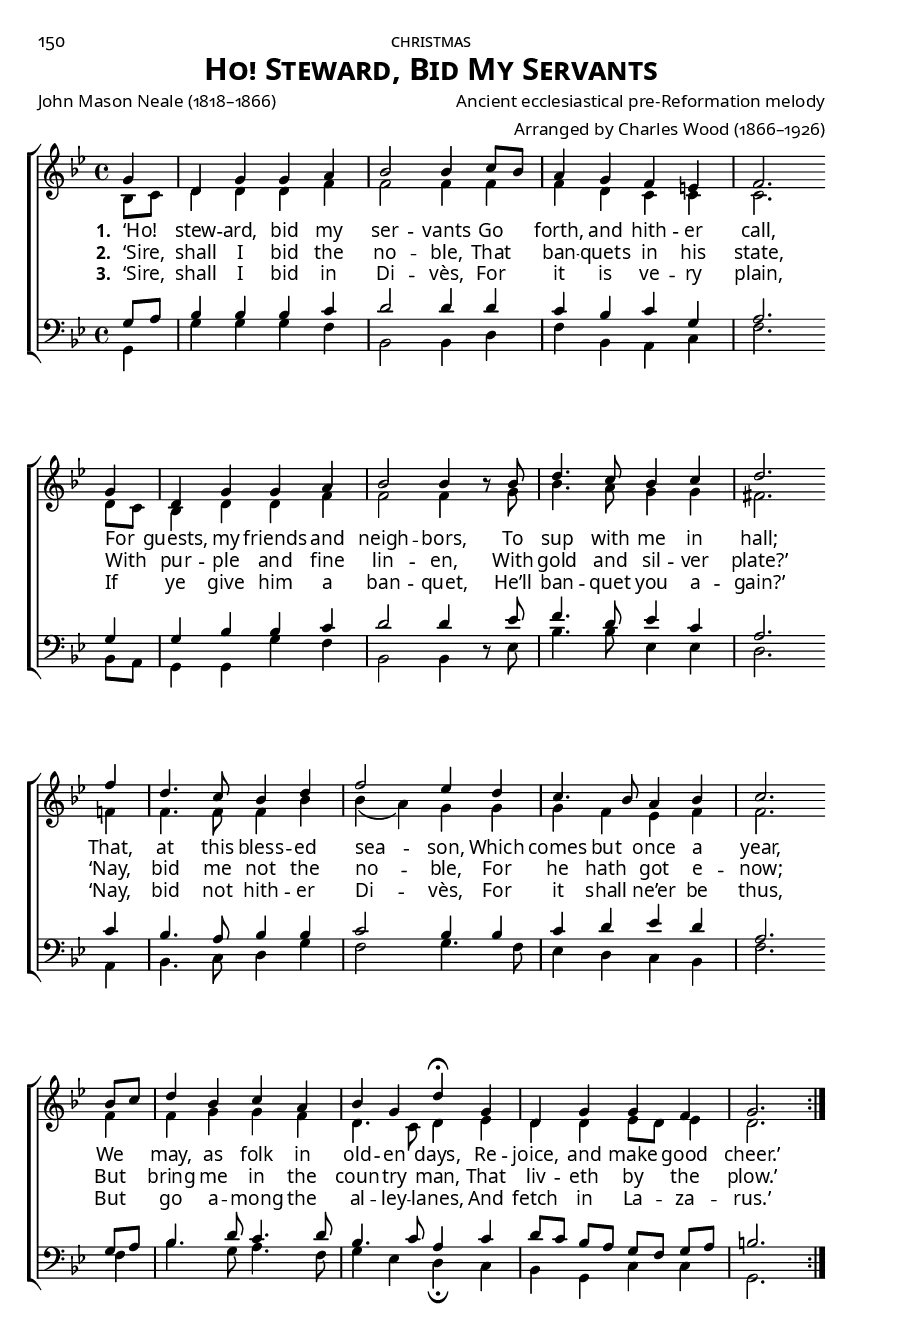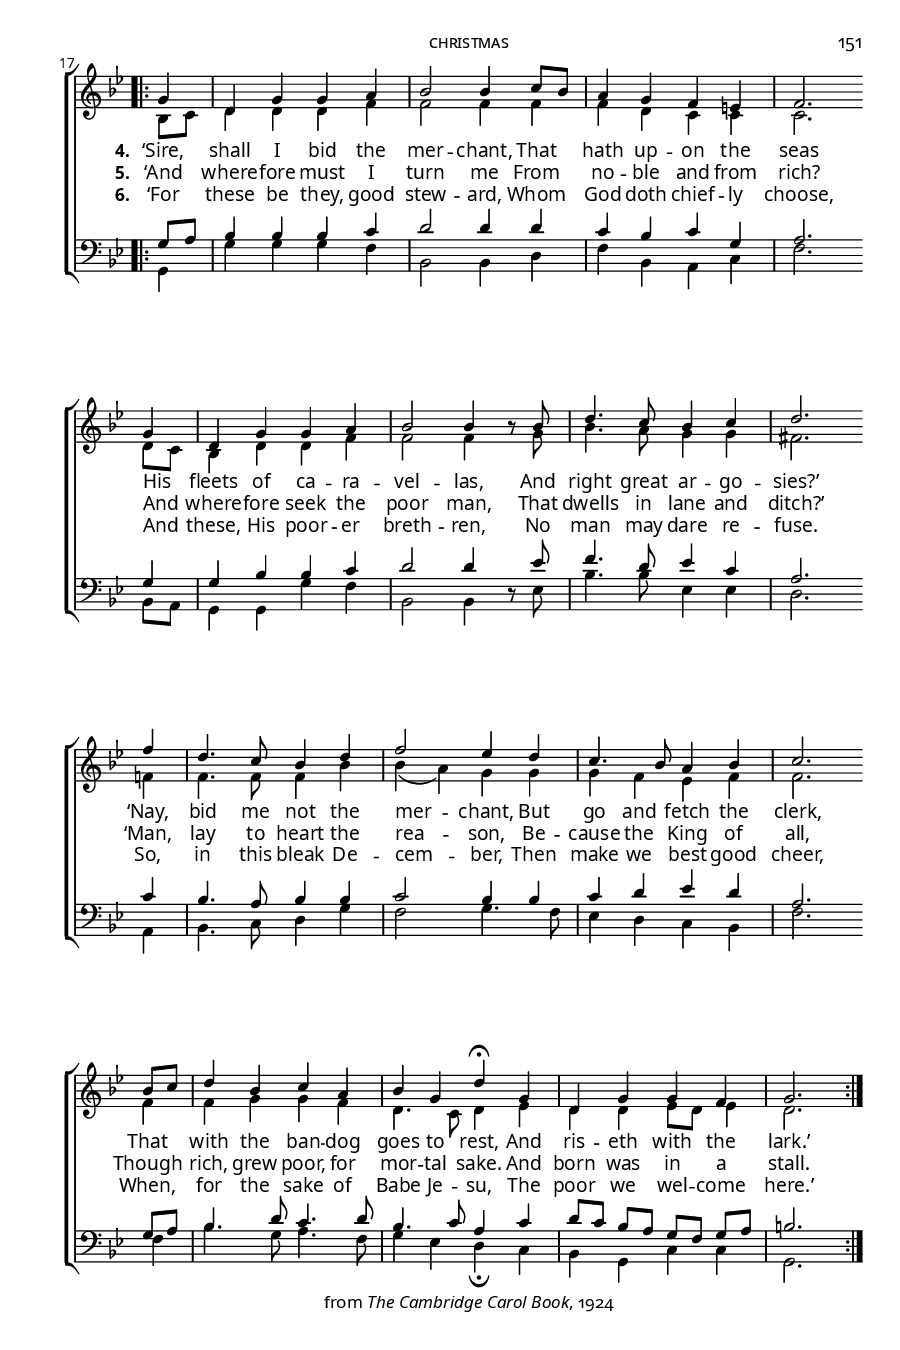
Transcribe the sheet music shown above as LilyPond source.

\version "2.14.2"
\include "util.ly"
\header {
  title = \markup{\override #'(font-name . "Garamond Premier Pro Semibold"){ \abs-fontsize #15 \smallCapsOldStyle"Ho! Steward, Bid My Servants"}}
  poet = \markup\oldStyleNum"John Mason Neale (1818–1866)"
  composer = \markup\oldStyleNum"Ancient ecclesiastical pre-Reformation melody"
  arranger = \markup\oldStyleNum"Arranged by Charles Wood (1866–1926)"
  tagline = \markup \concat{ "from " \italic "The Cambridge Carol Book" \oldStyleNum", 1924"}
}
\paper {
  %print-all-headers = ##f
  paper-height = 9\in
  paper-width = 6\in
  indent = 0\in
  %system-system-spacing = #'((basic-distance . 10) (padding . 0))
  %system-system-spacing =
  %  #'((basic-distance . 0)
  %     (minimum-distance . 0)
  %     (padding . -0.35)
  %     (stretchability . 100))
  ragged-last-bottom = ##f
  ragged-bottom = ##f
  two-sided = ##t
  inner-margin = 0.5\in
  outer-margin = 0.25\in
  top-margin = 0.25\in
  bottom-margin = 0.25\in
  first-page-number = #150
  print-first-page-number = ##t
  headerLine = \markup{\override #'(font-name . "Garamond Premier Pro") \smallCapsOldStyle"christmas"}
  oddHeaderMarkup = \markup\fill-line{
     \override #'(font-name . "Garamond Premier Pro")\abs-fontsize #8.5
     \combine 
        \fill-line{"" \on-the-fly #print-page-number-check-first
        \oldStylePageNum""
        }
        \fill-line{\headerLine}
  }
  evenHeaderMarkup = \markup {
     \override #'(font-name . "Garamond Premier Pro")\abs-fontsize #8.5
     \combine
        \on-the-fly #print-page-number-check-first
        \oldStylePageNum""
        \fill-line{\headerLine}
  }
}
#(set-global-staff-size 15) \paper{ #(define fonts (make-pango-font-tree "GoudyOlSt BT" "Garamond Premier Pro" "Garamond Premier Pro" (/ 15 20))) }
global = {
  \key bes \major
  \time 4/4
  \autoBeamOff
  \override DynamicLineSpanner #'staff-padding = #0.0
  \override DynamicLineSpanner #'Y-extent = #'(-1 . 1)
}

sopMusic = \relative c' {
  \repeat volta 2 {
    \partial 4 g'4 |
    d g g a |
    bes2 bes4 c8[ bes] |
    a4 g f e |
    f2. \bar""\break g4 |
    
    d g g a |
    bes2 bes4 bes8\rest bes |
    d4. c8 bes4 c |
    d2. \bar""\break f4 |
    
    d4. c8 bes4 d |
    f2 ees4 d |
    c4. bes8 a4 bes |
    c2. \bar""\break bes8[ c] |
    
    d4 bes c a |
    bes g d'4\fermata g, |
    d g g f |
    \partial 2. g2. | \break
  }
}
sopWords = \lyricmode {
  
}

altoMusic = \relative c' {
  bes8[ c] |
  d4 d d f |
  f2 f4 f |
  f d c c |
  c2. d8[ c] |
  
  bes4 d d f |
  f2 f4 s8 g |
  bes4. a8 g4 g |
  fis2. f4 |
  
  f4. f8 f4 bes |
  bes( a) g g |
  g f ees f |
  f2. f4 |
  
  f g g f |
  d4. c8 d4 ees |
  d d ees8[ d] ees4 |
  d2.
}
altoWords = \lyricmode {
  \dropLyricsV
  \set stanza = #"1. "
  ‘Ho! stew -- ard, bid my ser -- vants
  Go forth, and hith -- er call,
  For guests, my friends and neigh -- bors,
  To sup with me in hall;
  That, at this bless -- ed sea -- son,
  Which comes but once a year,
  We may, as folk
  \set associatedVoice = "sopranos"
  in old -- en days,
  Re -- joice, and make good cheer.’
  
  \unset associatedVoice
  \set stanza = #"4. "
  ‘Sire, shall I bid the mer -- chant,
  That hath up -- on the seas
  His fleets of ca -- ra -- vel -- las,
  And right great ar -- go -- sies?’
  ‘Nay, bid me not the mer -- chant,
  But go and fetch the clerk,
  That with the ban -- 
  \set associatedVoice = "sopranos"
  dog goes to rest,
  And ris -- eth with the lark.’
}
altoWordsII = \lyricmode {
  \dropLyricsV
%\markup\italic
  \set stanza = #"2. "
  ‘Sire, shall I bid the no -- ble,
  That ban -- quets in his state,
  With pur -- ple and fine lin -- en,
  With gold and sil -- ver plate?’
  ‘Nay, bid me not the no -- ble,
  For he hath got e -- now;
  But bring me in 
  \set associatedVoice = "sopranos"
  the coun -- try man,
  That liv -- eth by the plow.’
  
  \unset associatedVoice
  \set stanza = #"5. "
  ‘And where -- fore must I turn me
  From no -- ble and from rich?
  And where -- fore seek the poor man,
  That dwells in lane and ditch?’
  ‘Man, lay to heart the rea -- son,
  Be -- cause the King of all,
  Though rich, grew poor, 
  \set associatedVoice = "sopranos"
  for mor -- tal sake.
  And born was in a stall.
}
altoWordsIII = \lyricmode {
  \dropLyricsV
  \set stanza = #"3. "
  ‘Sire, shall I bid in Di -- vès,
  For it is ve -- ry plain,
  If ye give him a ban -- quet,
  He’ll ban -- quet you a -- gain?’
  ‘Nay, bid not hith -- er Di -- vès,
  For it shall ne’er be thus,
  But go a -- mong 
  \set associatedVoice = "sopranos"
  the al -- ley -- lanes,
  And fetch in La -- za -- rus.’
  
  \unset associatedVoice
  \set stanza = #"6. "
  ‘For these be they, good stew -- ard,
  Whom God doth chief -- ly choose,
  And these, His poor -- er breth -- ren,
  No man may dare re -- fuse.
  So, in this bleak De -- cem -- ber,
  Then make we best good cheer,
  When, for the sake 
  \set associatedVoice = "sopranos"
  of Babe Je -- su,
  The poor we wel -- come here.’
}
altoWordsIV = \lyricmode {
}
altoWordsV = \lyricmode {
}
altoWordsVI = \lyricmode {
}
tenorMusic = \relative c' {
  g8[ a] |
  bes4 bes bes c |
  d2 d4 d |
  c bes c g |
  a2. g4 |
  
  g bes bes c |
  d2 d4 s8 ees |
  f4. d8 ees4 c |
  a2. c4 |
  
  bes4. a8 bes4 bes |
  c2 bes4 bes |
  c d ees d |
  a2. g8[ a] |
  
  bes4. d8 c4. d8 |
  bes4. c8 a4 c |
  d8[ c] bes[ a] g[ f] g[ a] |
  b2.
}
tenorWords = \lyricmode {

}

bassMusic = \relative c {
  g4 |
  g' g g f |
  bes,2 bes4 d |
  f bes, a c |
  f2. bes,8[ a] |
  
  g4 g g' f |
  bes,2 bes4 d8\rest ees |
  bes'4. bes8 ees,4 ees |
  d2. a4 |
  
  bes4. c8 d4 g |
  f2 g4. f8 |
  ees4 d c bes |
  f'2. f4 |
  
  bes4. g8 a4. f8 |
  g4 ees d\fermata c |
  bes g c c g2.
}
bassWords = \lyricmode {

}

pianoRH = \relative c' {
  
}
pianoLH = \relative c' {
  
}

\score {
  <<
   \new ChoirStaff <<
    \new Staff = women <<
      \new Voice = "sopranos" { \voiceOne << \global \repeat unfold2 \sopMusic >> }
      \new Voice = "altos" { \voiceTwo << \global \repeat unfold2\altoMusic >> }
    >>
    \new Lyrics \with { alignAboveContext = #"women" \override VerticalAxisGroup #'nonstaff-relatedstaff-spacing = #'((basic-distance . 1))} \lyricsto "sopranos" \sopWords
    \new Lyrics = "altosVI"  \with { alignBelowContext = #"women" } \lyricsto "altos" \altoWordsVI
    \new Lyrics = "altosV"  \with { alignBelowContext = #"women" } \lyricsto "altos" \altoWordsV
    \new Lyrics = "altosIV"  \with { alignBelowContext = #"women" } \lyricsto "altos" \altoWordsIV
    \new Lyrics = "altosIII"  \with { alignBelowContext = #"women" } \lyricsto "altos" \altoWordsIII
    \new Lyrics = "altosII"  \with { alignBelowContext = #"women" } \lyricsto "altos" \altoWordsII
    \new Lyrics = "altos"  \with { alignBelowContext = #"women" \override VerticalAxisGroup #'nonstaff-relatedstaff-spacing = #'((basic-distance . 1))} \lyricsto "altos" \altoWords
   \new Staff = men <<
      \clef bass
      \new Voice = "tenors" { \voiceOne << \global \repeat unfold2\tenorMusic >> }
      \new Voice = "basses" { \voiceTwo << \global \repeat unfold2\bassMusic >> }
    >>
    \new Lyrics \with { alignAboveContext = #"men" \override VerticalAxisGroup #'nonstaff-relatedstaff-spacing = #'((basic-distance . 1)) } \lyricsto "tenors" \tenorWords
    \new Lyrics \with { alignBelowContext = #"men" \override VerticalAxisGroup #'nonstaff-relatedstaff-spacing = #'((basic-distance . 1)) } \lyricsto "basses" \bassWords
  >>
%    \new PianoStaff << \new Staff { \new Voice { \pianoRH } } \new Staff { \clef "bass" \pianoLH } >>
  >>
  \layout {
    \context {
      \Score
      %\override SpacingSpanner #'base-shortest-duration = #(ly:make-moment 1 8)
      %\override SpacingSpanner #'common-shortest-duration = #(ly:make-moment 1 4)
    }
    \context {
      % Remove all empty staves
      % \Staff \RemoveEmptyStaves \override VerticalAxisGroup #'remove-first = ##t
    }
  }
  \midi {
    \tempo 4 = 90
    \set Staff.midiInstrument = "flute"
  
    \context {
      \Voice
      \remove "Dynamic_performer"
    }
  }
}
